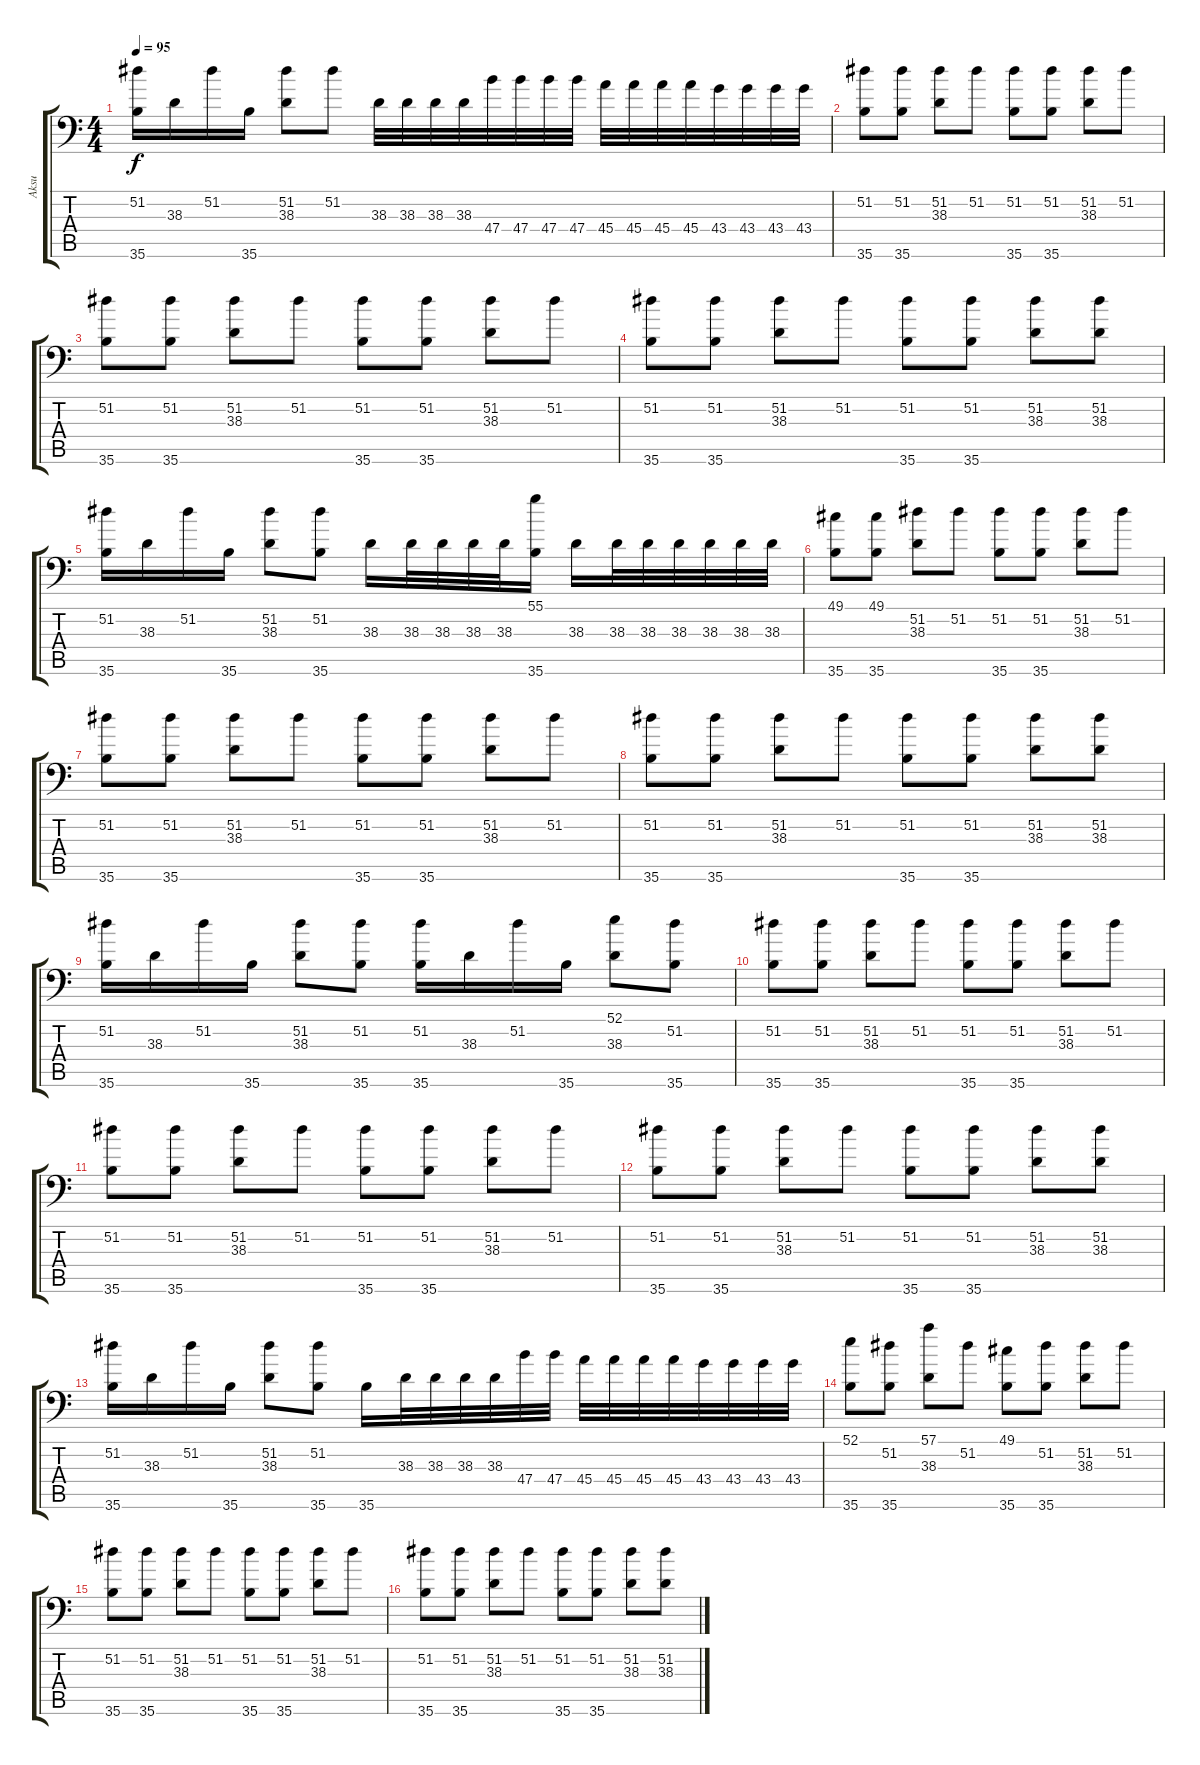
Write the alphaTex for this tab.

\track ("Aksu" "Aksu") {instrument acousticgrandpiano}
\staff {score tabs}
\tuning (C-1 C-1 C-1 C-1 C-1 C-1) {hide}
\ts (4 4)
\tempo 95
\clef f4
\ks c
(51.2 35.6).16{dy f} 38.3.16 51.2.16 35.6.16 (51.2 38.3).8 51.2.8 38.3.32 38.3.32 38.3.32 38.3.32 47.4.32 47.4.32 47.4.32 47.4.32 45.4.32 45.4.32 45.4.32 45.4.32 43.4.32 43.4.32 43.4.32 43.4.32 |
(51.2 35.6).8 (51.2 35.6).8 (51.2 38.3).8 51.2.8 (51.2 35.6).8 (51.2 35.6).8 (51.2 38.3).8 51.2.8 |
(51.2 35.6).8 (51.2 35.6).8 (51.2 38.3).8 51.2.8 (51.2 35.6).8 (51.2 35.6).8 (51.2 38.3).8 51.2.8 |
(51.2 35.6).8 (51.2 35.6).8 (51.2 38.3).8 51.2.8 (51.2 35.6).8 (51.2 35.6).8 (51.2 38.3).8 (51.2 38.3).8 |
(51.2 35.6).16 38.3.16 51.2.16 35.6.16 (51.2 38.3).8 (51.2 35.6).8 38.3.16 38.3.32 38.3.32 38.3.32 38.3.32 (55.1 35.6).16 38.3.16 38.3.32 38.3.32 38.3.32 38.3.32 38.3.32 38.3.32 |
(49.1 35.6).8 (49.1 35.6).8 (51.2 38.3).8 51.2.8 (51.2 35.6).8 (51.2 35.6).8 (51.2 38.3).8 51.2.8 |
(51.2 35.6).8 (51.2 35.6).8 (51.2 38.3).8 51.2.8 (51.2 35.6).8 (51.2 35.6).8 (51.2 38.3).8 51.2.8 |
(51.2 35.6).8 (51.2 35.6).8 (51.2 38.3).8 51.2.8 (51.2 35.6).8 (51.2 35.6).8 (51.2 38.3).8 (51.2 38.3).8 |
(51.2 35.6).16 38.3.16 51.2.16 35.6.16 (51.2 38.3).8 (51.2 35.6).8 (51.2 35.6).16 38.3.16 51.2.16 35.6.16 (52.1 38.3).8 (51.2 35.6).8 |
(51.2 35.6).8 (51.2 35.6).8 (51.2 38.3).8 51.2.8 (51.2 35.6).8 (51.2 35.6).8 (51.2 38.3).8 51.2.8 |
(51.2 35.6).8 (51.2 35.6).8 (51.2 38.3).8 51.2.8 (51.2 35.6).8 (51.2 35.6).8 (51.2 38.3).8 51.2.8 |
(51.2 35.6).8 (51.2 35.6).8 (51.2 38.3).8 51.2.8 (51.2 35.6).8 (51.2 35.6).8 (51.2 38.3).8 (51.2 38.3).8 |
(51.2 35.6).16 38.3.16 51.2.16 35.6.16 (51.2 38.3).8 (51.2 35.6).8 35.6.16 38.3.32 38.3.32 38.3.32 38.3.32 47.4.32 47.4.32 45.4.32 45.4.32 45.4.32 45.4.32 43.4.32 43.4.32 43.4.32 43.4.32 |
(52.1 35.6).8 (51.2 35.6).8 (57.1 38.3).8 51.2.8 (49.1 35.6).8 (51.2 35.6).8 (51.2 38.3).8 51.2.8 |
(51.2 35.6).8 (51.2 35.6).8 (51.2 38.3).8 51.2.8 (51.2 35.6).8 (51.2 35.6).8 (51.2 38.3).8 51.2.8 |
(51.2 35.6).8 (51.2 35.6).8 (51.2 38.3).8 51.2.8 (51.2 35.6).8 (51.2 35.6).8 (51.2 38.3).8 (51.2 38.3).8
